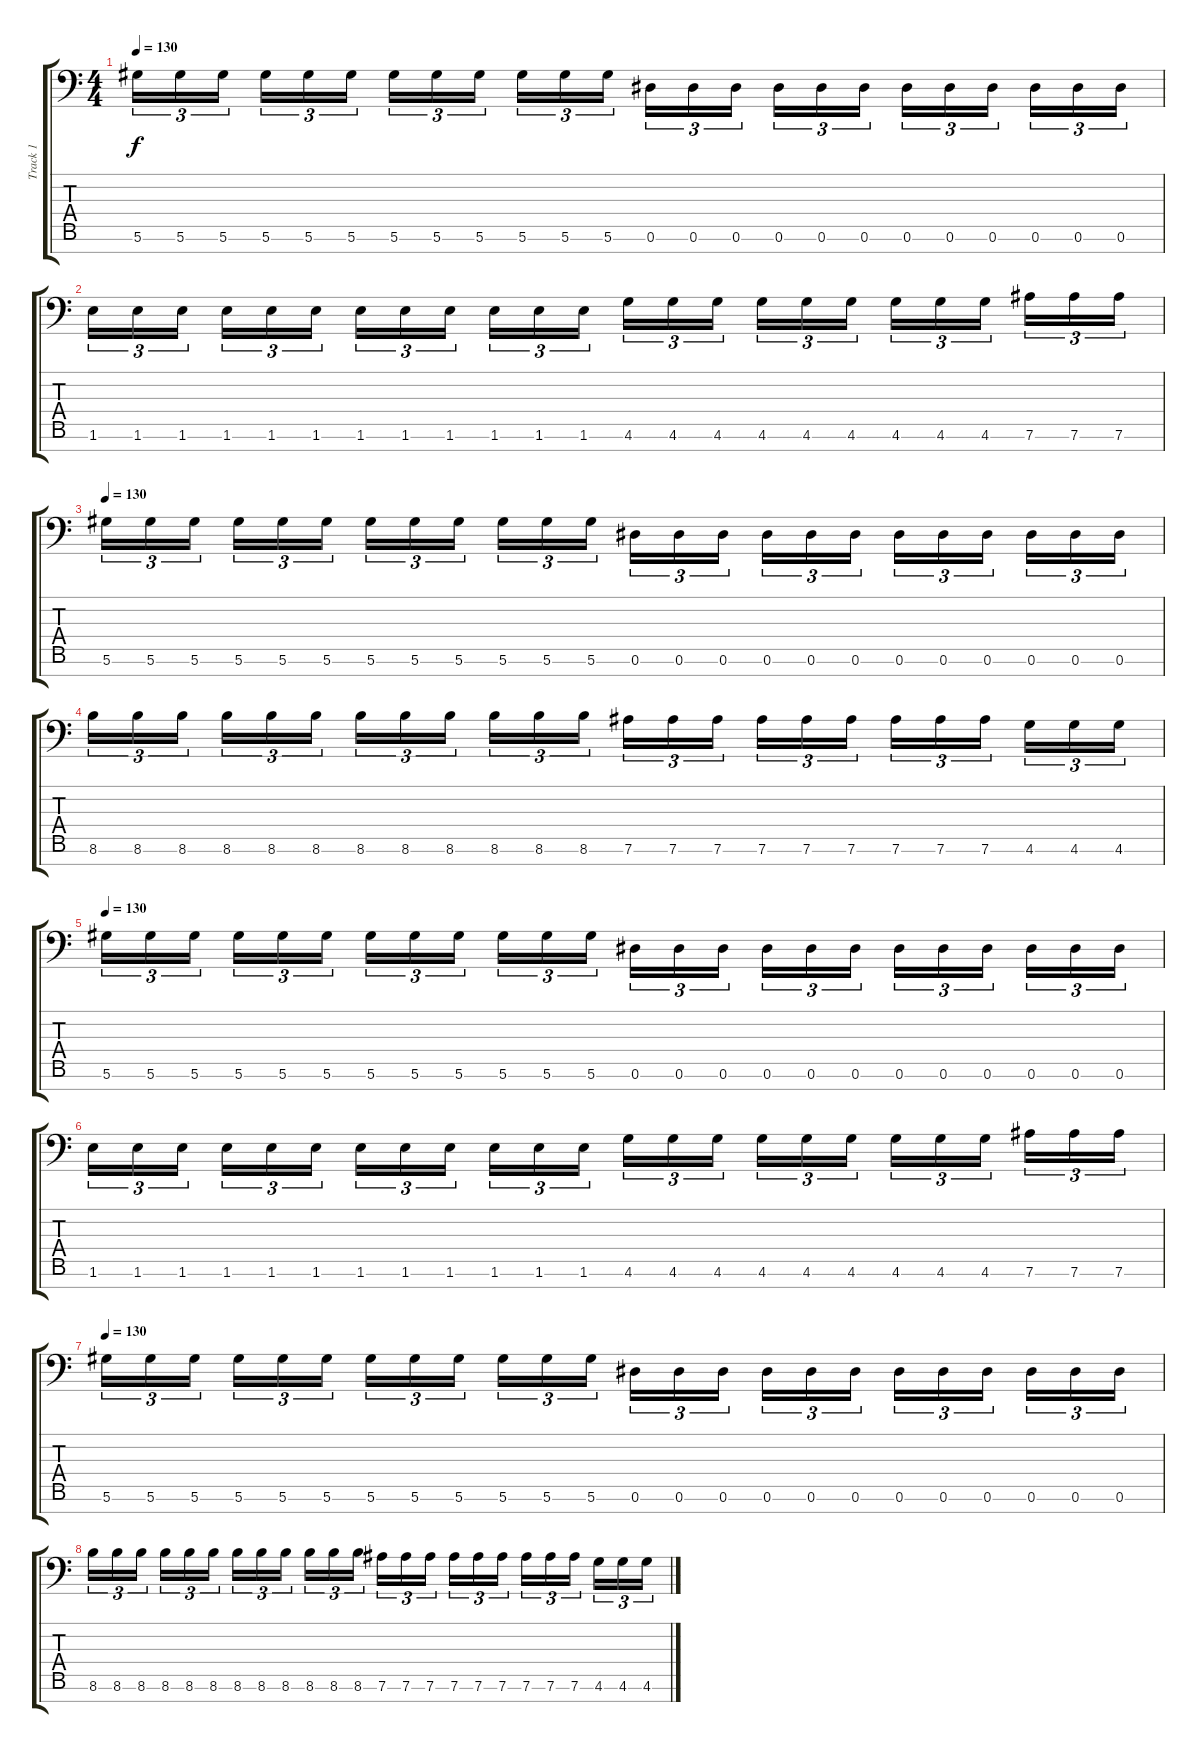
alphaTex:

\track ("Track 1" "Track 1") {instrument distortionguitar}
\staff {score tabs}
\tuning (Eb4 Bb3 Gb3 Db3 Ab2 Eb2 Ab1) {hide}
\ts (4 4)
\tempo 130
\clef f4
\ks c
5.6.16{tu (3 2) dy f} 5.6.16{tu (3 2)} 5.6.16{tu (3 2) beam splitsecondary} 5.6.16{tu (3 2)} 5.6.16{tu (3 2)} 5.6.16{tu (3 2)} 5.6.16{tu (3 2)} 5.6.16{tu (3 2)} 5.6.16{tu (3 2) beam splitsecondary} 5.6.16{tu (3 2)} 5.6.16{tu (3 2)} 5.6.16{tu (3 2)} 0.6.16{tu (3 2)} 0.6.16{tu (3 2)} 0.6.16{tu (3 2) beam splitsecondary} 0.6.16{tu (3 2)} 0.6.16{tu (3 2)} 0.6.16{tu (3 2)} 0.6.16{tu (3 2)} 0.6.16{tu (3 2)} 0.6.16{tu (3 2) beam splitsecondary} 0.6.16{tu (3 2)} 0.6.16{tu (3 2)} 0.6.16{tu (3 2)} |
1.6.16{tu (3 2)} 1.6.16{tu (3 2)} 1.6.16{tu (3 2) beam splitsecondary} 1.6.16{tu (3 2)} 1.6.16{tu (3 2)} 1.6.16{tu (3 2)} 1.6.16{tu (3 2)} 1.6.16{tu (3 2)} 1.6.16{tu (3 2) beam splitsecondary} 1.6.16{tu (3 2)} 1.6.16{tu (3 2)} 1.6.16{tu (3 2)} 4.6.16{tu (3 2)} 4.6.16{tu (3 2)} 4.6.16{tu (3 2) beam splitsecondary} 4.6.16{tu (3 2)} 4.6.16{tu (3 2)} 4.6.16{tu (3 2)} 4.6.16{tu (3 2)} 4.6.16{tu (3 2)} 4.6.16{tu (3 2) beam splitsecondary} 7.6.16{tu (3 2)} 7.6.16{tu (3 2)} 7.6.16{tu (3 2)} |
\tempo 130
5.6.16{tu (3 2)} 5.6.16{tu (3 2)} 5.6.16{tu (3 2) beam splitsecondary} 5.6.16{tu (3 2)} 5.6.16{tu (3 2)} 5.6.16{tu (3 2)} 5.6.16{tu (3 2)} 5.6.16{tu (3 2)} 5.6.16{tu (3 2) beam splitsecondary} 5.6.16{tu (3 2)} 5.6.16{tu (3 2)} 5.6.16{tu (3 2)} 0.6.16{tu (3 2)} 0.6.16{tu (3 2)} 0.6.16{tu (3 2) beam splitsecondary} 0.6.16{tu (3 2)} 0.6.16{tu (3 2)} 0.6.16{tu (3 2)} 0.6.16{tu (3 2)} 0.6.16{tu (3 2)} 0.6.16{tu (3 2) beam splitsecondary} 0.6.16{tu (3 2)} 0.6.16{tu (3 2)} 0.6.16{tu (3 2)} |
8.6.16{tu (3 2)} 8.6.16{tu (3 2)} 8.6.16{tu (3 2) beam splitsecondary} 8.6.16{tu (3 2)} 8.6.16{tu (3 2)} 8.6.16{tu (3 2)} 8.6.16{tu (3 2)} 8.6.16{tu (3 2)} 8.6.16{tu (3 2) beam splitsecondary} 8.6.16{tu (3 2)} 8.6.16{tu (3 2)} 8.6.16{tu (3 2)} 7.6.16{tu (3 2)} 7.6.16{tu (3 2)} 7.6.16{tu (3 2) beam splitsecondary} 7.6.16{tu (3 2)} 7.6.16{tu (3 2)} 7.6.16{tu (3 2)} 7.6.16{tu (3 2)} 7.6.16{tu (3 2)} 7.6.16{tu (3 2) beam splitsecondary} 4.6.16{tu (3 2)} 4.6.16{tu (3 2)} 4.6.16{tu (3 2)} |
\tempo 130
5.6.16{tu (3 2)} 5.6.16{tu (3 2)} 5.6.16{tu (3 2) beam splitsecondary} 5.6.16{tu (3 2)} 5.6.16{tu (3 2)} 5.6.16{tu (3 2)} 5.6.16{tu (3 2)} 5.6.16{tu (3 2)} 5.6.16{tu (3 2) beam splitsecondary} 5.6.16{tu (3 2)} 5.6.16{tu (3 2)} 5.6.16{tu (3 2)} 0.6.16{tu (3 2)} 0.6.16{tu (3 2)} 0.6.16{tu (3 2) beam splitsecondary} 0.6.16{tu (3 2)} 0.6.16{tu (3 2)} 0.6.16{tu (3 2)} 0.6.16{tu (3 2)} 0.6.16{tu (3 2)} 0.6.16{tu (3 2) beam splitsecondary} 0.6.16{tu (3 2)} 0.6.16{tu (3 2)} 0.6.16{tu (3 2)} |
1.6.16{tu (3 2)} 1.6.16{tu (3 2)} 1.6.16{tu (3 2) beam splitsecondary} 1.6.16{tu (3 2)} 1.6.16{tu (3 2)} 1.6.16{tu (3 2)} 1.6.16{tu (3 2)} 1.6.16{tu (3 2)} 1.6.16{tu (3 2) beam splitsecondary} 1.6.16{tu (3 2)} 1.6.16{tu (3 2)} 1.6.16{tu (3 2)} 4.6.16{tu (3 2)} 4.6.16{tu (3 2)} 4.6.16{tu (3 2) beam splitsecondary} 4.6.16{tu (3 2)} 4.6.16{tu (3 2)} 4.6.16{tu (3 2)} 4.6.16{tu (3 2)} 4.6.16{tu (3 2)} 4.6.16{tu (3 2) beam splitsecondary} 7.6.16{tu (3 2)} 7.6.16{tu (3 2)} 7.6.16{tu (3 2)} |
\tempo 130
5.6.16{tu (3 2)} 5.6.16{tu (3 2)} 5.6.16{tu (3 2) beam splitsecondary} 5.6.16{tu (3 2)} 5.6.16{tu (3 2)} 5.6.16{tu (3 2)} 5.6.16{tu (3 2)} 5.6.16{tu (3 2)} 5.6.16{tu (3 2) beam splitsecondary} 5.6.16{tu (3 2)} 5.6.16{tu (3 2)} 5.6.16{tu (3 2)} 0.6.16{tu (3 2)} 0.6.16{tu (3 2)} 0.6.16{tu (3 2) beam splitsecondary} 0.6.16{tu (3 2)} 0.6.16{tu (3 2)} 0.6.16{tu (3 2)} 0.6.16{tu (3 2)} 0.6.16{tu (3 2)} 0.6.16{tu (3 2) beam splitsecondary} 0.6.16{tu (3 2)} 0.6.16{tu (3 2)} 0.6.16{tu (3 2)} |
8.6.16{tu (3 2)} 8.6.16{tu (3 2)} 8.6.16{tu (3 2) beam splitsecondary} 8.6.16{tu (3 2)} 8.6.16{tu (3 2)} 8.6.16{tu (3 2)} 8.6.16{tu (3 2)} 8.6.16{tu (3 2)} 8.6.16{tu (3 2) beam splitsecondary} 8.6.16{tu (3 2)} 8.6.16{tu (3 2)} 8.6.16{tu (3 2)} 7.6.16{tu (3 2)} 7.6.16{tu (3 2)} 7.6.16{tu (3 2) beam splitsecondary} 7.6.16{tu (3 2)} 7.6.16{tu (3 2)} 7.6.16{tu (3 2)} 7.6.16{tu (3 2)} 7.6.16{tu (3 2)} 7.6.16{tu (3 2) beam splitsecondary} 4.6.16{tu (3 2)} 4.6.16{tu (3 2)} 4.6.16{tu (3 2)}
